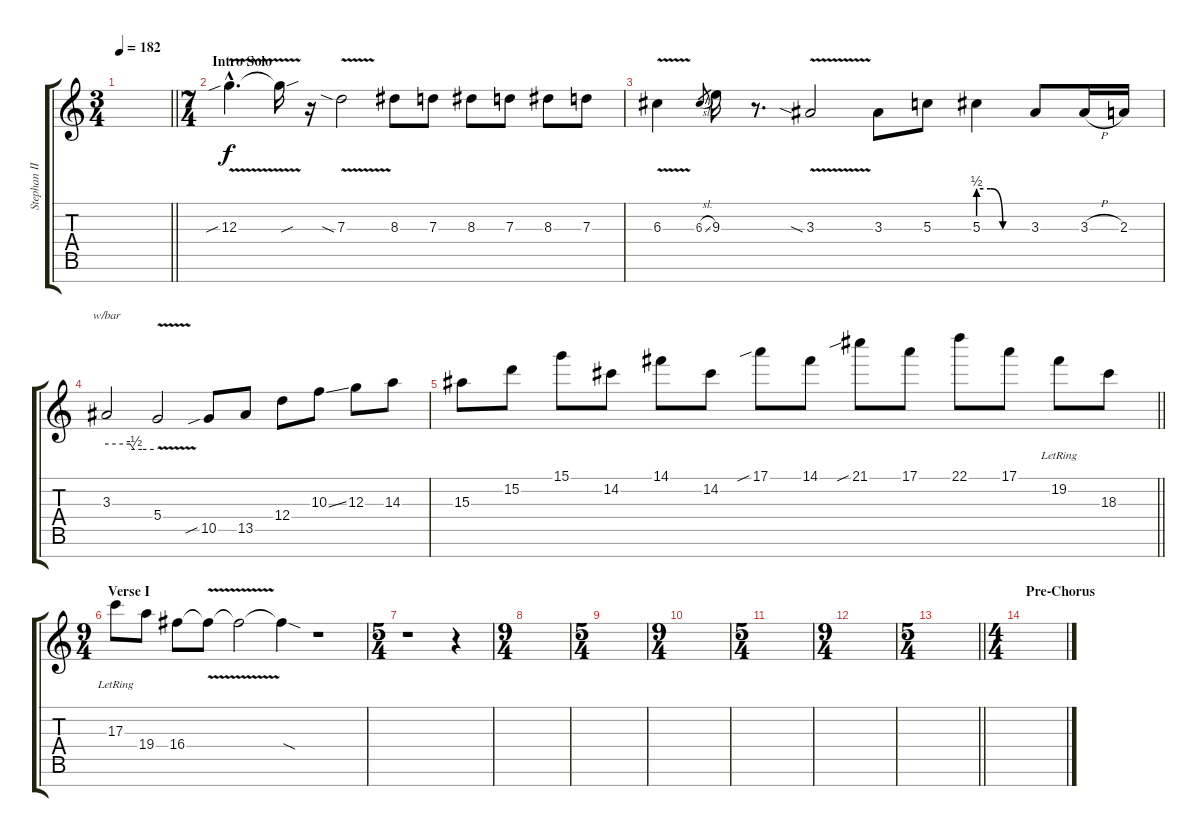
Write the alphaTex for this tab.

\track ("Stephan II" "Stephan II") {instrument distortionguitar}
\staff {score tabs}
\tuning (E4 B3 G3 D3 A2 E2 B1) {hide}
\ts (3 4)
\tempo 182
\clef g2
\barLineRight lightlight
\ks c
|
\ts (7 4)
\section ("" "Intro Solo")
12.3{v sib hac}.4{d} 12.3{sou t}.16 r.16 7.3{v sia}.2 8.3.8 7.3.8 8.3.8 7.3.8 8.3.8 7.3.8 |
6.3{v}.4 6.3{sl}.8{gr} 9.3.16 r.8{d} 3.3{v sia}.2 3.3.8 5.3.8 5.3{be (custom 0 2 15 2 30 0 60 0)}.4 3.3.8 3.3{h}.16 2.3.16 |
3.3.2{tbe (custom default 0 0 30 0 35 -2 45 -2 60 -2)} 5.4{v}.2 10.5{sib}.8 13.5.8 12.4.8 10.3{ss}.8 12.3.8 14.3.8 |
\barLineRight lightlight
15.3.8 15.2.8 15.1.8 14.2.8 14.1.8 14.2.8 17.1{sib}.8 14.1.8 21.1{sib}.8 17.1.8 22.1.8 17.1.8 19.2{lr}.8 18.3.8 |
\ts (9 4)
\section ("" "Verse I")
17.3{lr}.8 19.4.8 16.4.8 16.4{v t}.8 16.4{t}.2 16.4{sod t}.4 r.1 |
\ts (5 4)
r.1 r.4 |
\ts (9 4)
|
\ts (5 4)
|
\ts (9 4)
|
\ts (5 4)
|
\ts (9 4)
|
\ts (5 4)
\barLineRight lightlight
|
\ts (4 4)
\section ("" "Pre-Chorus")
